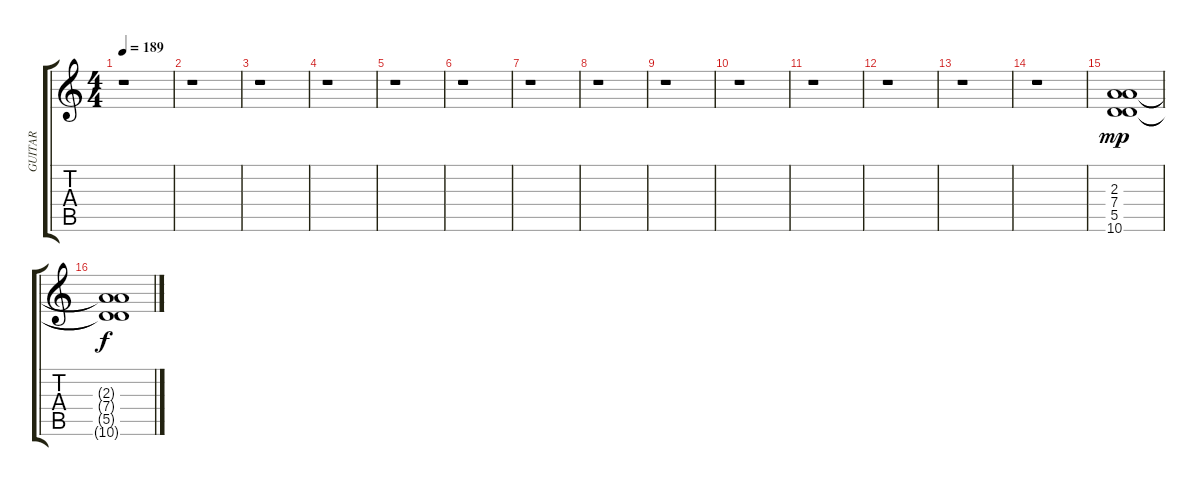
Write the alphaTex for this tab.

\track ("GUITAR" "GUITAR") {instrument distortionguitar}
\staff {score tabs}
\tuning (E4 B3 G3 D3 A2 E2) {hide}
\ts (4 4)
\tempo 189
\clef g2
\ks c
r.1{dy f} |
r.1 |
r.1 |
r.1 |
r.1 |
r.1 |
r.1 |
r.1 |
r.1 |
r.1 |
r.1 |
r.1 |
r.1 |
r.1 |
(2.3 7.4 5.5 10.6).1{dy mp} |
(2.3{t} 7.4{t} 5.5{t} 10.6{t}).1{dy f}
